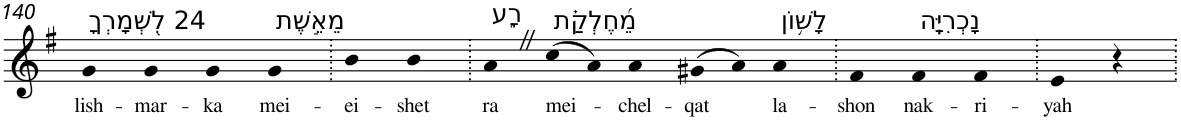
**kern	**text
*part1	*part1
*staff1	*staff1
*I"Piano	*
*I'Pno	*
!!LO:PB:g=z
*clefG2	*
*k[f#]	*
*G:	*
=140	=140
!LO:TX:a:t=24 לִ֭שְׁמָרְךָ	!
!	!LO:LY:b
4g	lish-
!	!LO:LY:b
4g	-mar-
!	!LO:LY:b
4g	-ka
!LO:TX:a:t=מֵאֵ֣שֶׁת	!
!	!LO:LY:b
4g	mei-
=141.	=141.
!	!LO:LY:b
4b	-ei-
!	!LO:LY:b
4b	-shet
=142.	=142.
!LO:TX:a:t=רָ֑ע	!
!	!LO:LY:b
4aZ	ra
!LO:TX:a:t=מֵ֝חֶלְקַ֗ת	!
!	!LO:LY:b
(>8cc	mei-
8a)	.
!	!LO:LY:b
4a	-chel-
!	!LO:LY:b
(>8g#X	-qat
8a)	.
!LO:TX:a:t=לָשׁ֥וֹן	!
!	!LO:LY:b
4a	la-
=143.	=143.
!	!LO:LY:b
4f#	-shon
!LO:TX:a:t=נָכְרִיָּֽה	!
!	!LO:LY:b
4f#	nak-
!	!LO:LY:b
4f#	-ri-
=144.	=144.
!	!LO:LY:b
4e	-yah
4r	.
=.	=.
*-	*-
